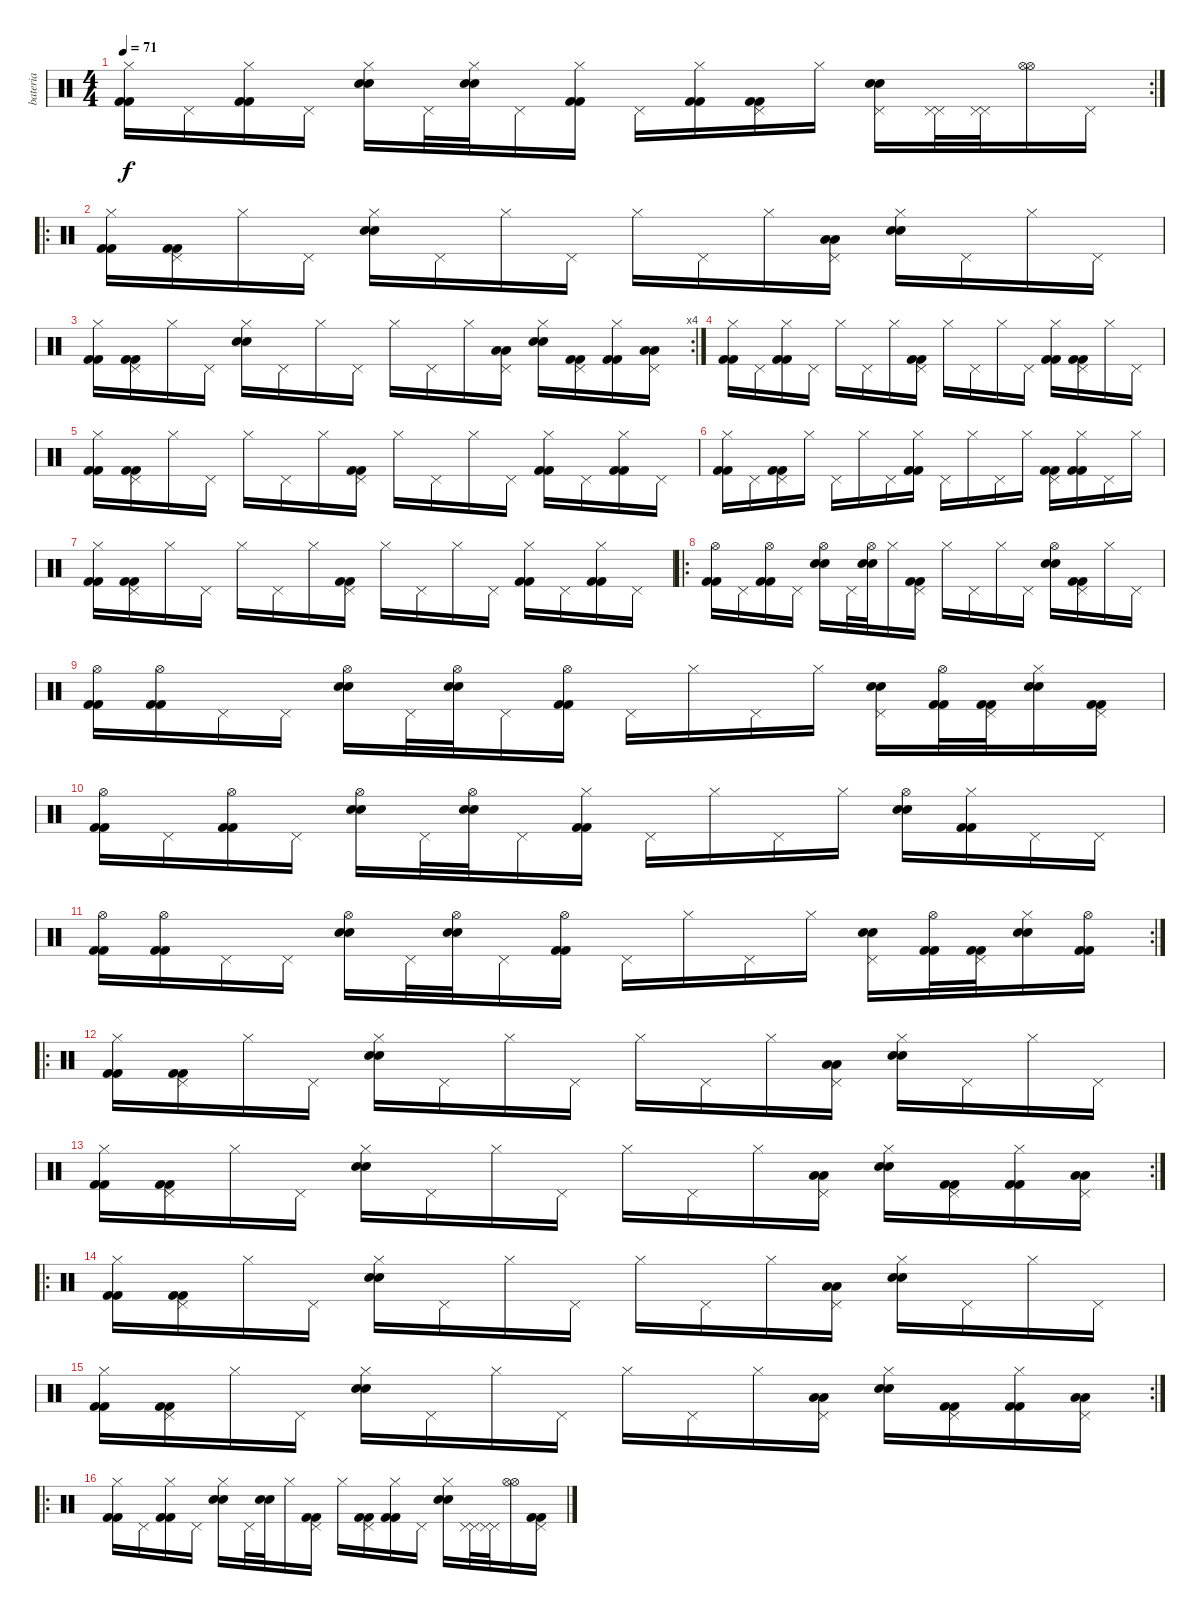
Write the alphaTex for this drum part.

\track ("bateria" "bateria") {instrument percussion}
\staff {score}
\articulation defaults
\rc 2
\ts (4 4)
\tempo 71
\clef neutral
\ks c
("Hi-Hat (closed)" "Kick (hit) 2" "Kick (hit) 2").16{dy f} "Pedal Hi-Hat (hit)".16 ("Hi-Hat (closed)" "Kick (hit) 2" "Kick (hit) 2").16 "Pedal Hi-Hat (hit)".16 ("Hi-Hat (closed)" "Electric Snare (hit)" "Electric Snare (hit)").16 "Pedal Hi-Hat (hit)".32 ("Hi-Hat (closed)" "Electric Snare (hit)" "Electric Snare (hit)").32 "Pedal Hi-Hat (hit)".16 ("Hi-Hat (closed)" "Kick (hit) 2" "Kick (hit) 2").16 "Pedal Hi-Hat (hit)".16 ("Hi-Hat (closed)" "Kick (hit) 2" "Kick (hit) 2").16 ("Pedal Hi-Hat (hit)" "Kick (hit) 2" "Kick (hit) 2").16 "Hi-Hat (closed)".16 ("Pedal Hi-Hat (hit)" "Electric Snare (hit)" "Electric Snare (hit)").16 ("Pedal Hi-Hat (hit)" "Pedal Hi-Hat (hit)").32 ("Pedal Hi-Hat (hit)" "Pedal Hi-Hat (hit)").32 ("Hi-Hat (open)" "Hi-Hat (open)").16 "Pedal Hi-Hat (hit)".16 |
\ro
("Hi-Hat (closed)" "Kick (hit) 2" "Kick (hit) 2").16 ("Pedal Hi-Hat (hit)" "Kick (hit) 2" "Kick (hit) 2").16 "Hi-Hat (closed)".16 "Pedal Hi-Hat (hit)".16 ("Hi-Hat (closed)" "Electric Snare (hit)" "Electric Snare (hit)").16 "Pedal Hi-Hat (hit)".16 "Hi-Hat (closed)".16 "Pedal Hi-Hat (hit)".16 "Hi-Hat (closed)".16 "Pedal Hi-Hat (hit)".16 "Hi-Hat (closed)".16 ("Pedal Hi-Hat (hit)" "Low Tom (hit)" "Low Tom (hit)").16 ("Hi-Hat (closed)" "Electric Snare (hit)" "Electric Snare (hit)").16 "Pedal Hi-Hat (hit)".16 "Hi-Hat (closed)".16 "Pedal Hi-Hat (hit)".16 |
\rc 4
("Hi-Hat (closed)" "Kick (hit) 2" "Kick (hit) 2").16 ("Pedal Hi-Hat (hit)" "Kick (hit) 2" "Kick (hit) 2").16 "Hi-Hat (closed)".16 "Pedal Hi-Hat (hit)".16 ("Hi-Hat (closed)" "Electric Snare (hit)" "Electric Snare (hit)").16 "Pedal Hi-Hat (hit)".16 "Hi-Hat (closed)".16 "Pedal Hi-Hat (hit)".16 "Hi-Hat (closed)".16 "Pedal Hi-Hat (hit)".16 "Hi-Hat (closed)".16 ("Pedal Hi-Hat (hit)" "Low Tom (hit)" "Low Tom (hit)").16 ("Hi-Hat (closed)" "Electric Snare (hit)" "Electric Snare (hit)").16 ("Pedal Hi-Hat (hit)" "Kick (hit) 2" "Kick (hit) 2").16 ("Hi-Hat (closed)" "Kick (hit) 2" "Kick (hit) 2").16 ("Pedal Hi-Hat (hit)" "Low Tom (hit)" "Low Tom (hit)").16 |
("Hi-Hat (closed)" "Kick (hit) 2" "Kick (hit) 2").16 "Pedal Hi-Hat (hit)".16 ("Hi-Hat (closed)" "Kick (hit) 2" "Kick (hit) 2").16 "Pedal Hi-Hat (hit)".16 "Hi-Hat (closed)".16 "Pedal Hi-Hat (hit)".16 "Hi-Hat (closed)".16 ("Pedal Hi-Hat (hit)" "Kick (hit) 2" "Kick (hit) 2").16 "Hi-Hat (closed)".16 "Pedal Hi-Hat (hit)".16 "Hi-Hat (closed)".16 "Pedal Hi-Hat (hit)".16 ("Hi-Hat (closed)" "Kick (hit) 2" "Kick (hit) 2").16 ("Pedal Hi-Hat (hit)" "Kick (hit) 2" "Kick (hit) 2").16 "Hi-Hat (closed)".16 "Pedal Hi-Hat (hit)".16 |
("Hi-Hat (closed)" "Kick (hit) 2" "Kick (hit) 2").16 ("Pedal Hi-Hat (hit)" "Kick (hit) 2" "Kick (hit) 2").16 "Hi-Hat (closed)".16 "Pedal Hi-Hat (hit)".16 "Hi-Hat (closed)".16 "Pedal Hi-Hat (hit)".16 "Hi-Hat (closed)".16 ("Pedal Hi-Hat (hit)" "Kick (hit) 2" "Kick (hit) 2").16 "Hi-Hat (closed)".16 "Pedal Hi-Hat (hit)".16 "Hi-Hat (closed)".16 "Pedal Hi-Hat (hit)".16 ("Hi-Hat (closed)" "Kick (hit) 2" "Kick (hit) 2").16 "Pedal Hi-Hat (hit)".16 ("Hi-Hat (closed)" "Kick (hit) 2" "Kick (hit) 2").16 "Pedal Hi-Hat (hit)".16 |
("Hi-Hat (closed)" "Kick (hit) 2" "Kick (hit) 2").16 "Pedal Hi-Hat (hit)".16 ("Pedal Hi-Hat (hit)" "Kick (hit) 2" "Kick (hit) 2").16 "Hi-Hat (closed)".16 "Pedal Hi-Hat (hit)".16 "Hi-Hat (closed)".16 "Pedal Hi-Hat (hit)".16 ("Hi-Hat (closed)" "Kick (hit) 2" "Kick (hit) 2").16 "Pedal Hi-Hat (hit)".16 "Hi-Hat (closed)".16 "Pedal Hi-Hat (hit)".16 "Hi-Hat (closed)".16 ("Pedal Hi-Hat (hit)" "Kick (hit) 2" "Kick (hit) 2").16 ("Hi-Hat (closed)" "Kick (hit) 2" "Kick (hit) 2").16 "Pedal Hi-Hat (hit)".16 "Hi-Hat (closed)".16 |
("Hi-Hat (closed)" "Kick (hit) 2" "Kick (hit) 2").16 ("Pedal Hi-Hat (hit)" "Kick (hit) 2" "Kick (hit) 2").16 "Hi-Hat (closed)".16 "Pedal Hi-Hat (hit)".16 "Hi-Hat (closed)".16 "Pedal Hi-Hat (hit)".16 "Hi-Hat (closed)".16 ("Pedal Hi-Hat (hit)" "Kick (hit) 2" "Kick (hit) 2").16 "Hi-Hat (closed)".16 "Pedal Hi-Hat (hit)".16 "Hi-Hat (closed)".16 "Pedal Hi-Hat (hit)".16 ("Hi-Hat (closed)" "Kick (hit) 2" "Kick (hit) 2").16 "Pedal Hi-Hat (hit)".16 ("Hi-Hat (closed)" "Kick (hit) 2" "Kick (hit) 2").16 "Pedal Hi-Hat (hit)".16 |
\ro
("Hi-Hat (open)" "Kick (hit) 2" "Kick (hit) 2").16 "Pedal Hi-Hat (hit)".16 ("Hi-Hat (open)" "Kick (hit) 2" "Kick (hit) 2").16 "Pedal Hi-Hat (hit)".16 ("Hi-Hat (open)" "Electric Snare (hit)" "Electric Snare (hit)").16 "Pedal Hi-Hat (hit)".32 ("Hi-Hat (open)" "Electric Snare (hit)" "Electric Snare (hit)").32 "Hi-Hat (closed)".16 ("Pedal Hi-Hat (hit)" "Kick (hit) 2" "Kick (hit) 2").16 "Hi-Hat (closed)".16 "Pedal Hi-Hat (hit)".16 "Hi-Hat (closed)".16 "Pedal Hi-Hat (hit)".16 ("Hi-Hat (open)" "Electric Snare (hit)" "Electric Snare (hit)").16 ("Pedal Hi-Hat (hit)" "Kick (hit) 2" "Kick (hit) 2").16 "Hi-Hat (closed)".16 "Pedal Hi-Hat (hit)".16 |
("Hi-Hat (open)" "Kick (hit) 2" "Kick (hit) 2").16 ("Hi-Hat (open)" "Kick (hit) 2" "Kick (hit) 2").16 "Pedal Hi-Hat (hit)".16 "Pedal Hi-Hat (hit)".16 ("Hi-Hat (open)" "Electric Snare (hit)" "Electric Snare (hit)").16 "Pedal Hi-Hat (hit)".32 ("Hi-Hat (open)" "Electric Snare (hit)" "Electric Snare (hit)").32 "Pedal Hi-Hat (hit)".16 ("Hi-Hat (open)" "Kick (hit) 2" "Kick (hit) 2").16 "Pedal Hi-Hat (hit)".16 "Hi-Hat (closed)".16 "Pedal Hi-Hat (hit)".16 "Hi-Hat (closed)".16 ("Pedal Hi-Hat (hit)" "Electric Snare (hit)" "Electric Snare (hit)").16 ("Hi-Hat (open)" "Kick (hit) 2" "Kick (hit) 2").32 ("Pedal Hi-Hat (hit)" "Kick (hit) 2" "Kick (hit) 2").32 ("Hi-Hat (closed)" "Electric Snare (hit)" "Electric Snare (hit)").16 ("Pedal Hi-Hat (hit)" "Kick (hit) 2" "Kick (hit) 2").16 |
("Hi-Hat (open)" "Kick (hit) 2" "Kick (hit) 2").16 "Pedal Hi-Hat (hit)".16 ("Hi-Hat (open)" "Kick (hit) 2" "Kick (hit) 2").16 "Pedal Hi-Hat (hit)".16 ("Hi-Hat (open)" "Electric Snare (hit)" "Electric Snare (hit)").16 "Pedal Hi-Hat (hit)".32 ("Hi-Hat (open)" "Electric Snare (hit)" "Electric Snare (hit)").32 "Pedal Hi-Hat (hit)".16 ("Hi-Hat (closed)" "Kick (hit) 2" "Kick (hit) 2").16 "Pedal Hi-Hat (hit)".16 "Hi-Hat (closed)".16 "Pedal Hi-Hat (hit)".16 "Hi-Hat (closed)".16 ("Hi-Hat (open)" "Electric Snare (hit)" "Electric Snare (hit)").16 ("Hi-Hat (closed)" "Kick (hit) 2" "Kick (hit) 2").16 "Pedal Hi-Hat (hit)".16 "Pedal Hi-Hat (hit)".16 |
\rc 2
("Hi-Hat (open)" "Kick (hit) 2" "Kick (hit) 2").16 ("Hi-Hat (open)" "Kick (hit) 2" "Kick (hit) 2").16 "Pedal Hi-Hat (hit)".16 "Pedal Hi-Hat (hit)".16 ("Hi-Hat (open)" "Electric Snare (hit)" "Electric Snare (hit)").16 "Pedal Hi-Hat (hit)".32 ("Hi-Hat (open)" "Electric Snare (hit)" "Electric Snare (hit)").32 "Pedal Hi-Hat (hit)".16 ("Hi-Hat (open)" "Kick (hit) 2" "Kick (hit) 2").16 "Pedal Hi-Hat (hit)".16 "Hi-Hat (closed)".16 "Pedal Hi-Hat (hit)".16 "Hi-Hat (closed)".16 ("Pedal Hi-Hat (hit)" "Electric Snare (hit)" "Electric Snare (hit)").16 ("Hi-Hat (open)" "Kick (hit) 2" "Kick (hit) 2").32 ("Pedal Hi-Hat (hit)" "Kick (hit) 2" "Kick (hit) 2").32 ("Hi-Hat (closed)" "Electric Snare (hit)" "Electric Snare (hit)").16 ("Hi-Hat (open)" "Kick (hit) 2" "Kick (hit) 2").16 |
\ro
("Hi-Hat (closed)" "Kick (hit) 2" "Kick (hit) 2").16 ("Pedal Hi-Hat (hit)" "Kick (hit) 2" "Kick (hit) 2").16 "Hi-Hat (closed)".16 "Pedal Hi-Hat (hit)".16 ("Hi-Hat (closed)" "Electric Snare (hit)" "Electric Snare (hit)").16 "Pedal Hi-Hat (hit)".16 "Hi-Hat (closed)".16 "Pedal Hi-Hat (hit)".16 "Hi-Hat (closed)".16 "Pedal Hi-Hat (hit)".16 "Hi-Hat (closed)".16 ("Pedal Hi-Hat (hit)" "Low Tom (hit)" "Low Tom (hit)").16 ("Hi-Hat (closed)" "Electric Snare (hit)" "Electric Snare (hit)").16 "Pedal Hi-Hat (hit)".16 "Hi-Hat (closed)".16 "Pedal Hi-Hat (hit)".16 |
\rc 2
("Hi-Hat (closed)" "Kick (hit) 2" "Kick (hit) 2").16 ("Pedal Hi-Hat (hit)" "Kick (hit) 2" "Kick (hit) 2").16 "Hi-Hat (closed)".16 "Pedal Hi-Hat (hit)".16 ("Hi-Hat (closed)" "Electric Snare (hit)" "Electric Snare (hit)").16 "Pedal Hi-Hat (hit)".16 "Hi-Hat (closed)".16 "Pedal Hi-Hat (hit)".16 "Hi-Hat (closed)".16 "Pedal Hi-Hat (hit)".16 "Hi-Hat (closed)".16 ("Pedal Hi-Hat (hit)" "Low Tom (hit)" "Low Tom (hit)").16 ("Hi-Hat (closed)" "Electric Snare (hit)" "Electric Snare (hit)").16 ("Pedal Hi-Hat (hit)" "Kick (hit) 2" "Kick (hit) 2").16 ("Hi-Hat (closed)" "Kick (hit) 2" "Kick (hit) 2").16 ("Pedal Hi-Hat (hit)" "Low Tom (hit)" "Low Tom (hit)").16 |
\ro
("Hi-Hat (closed)" "Kick (hit) 2" "Kick (hit) 2").16 ("Pedal Hi-Hat (hit)" "Kick (hit) 2" "Kick (hit) 2").16 "Hi-Hat (closed)".16 "Pedal Hi-Hat (hit)".16 ("Hi-Hat (closed)" "Electric Snare (hit)" "Electric Snare (hit)").16 "Pedal Hi-Hat (hit)".16 "Hi-Hat (closed)".16 "Pedal Hi-Hat (hit)".16 "Hi-Hat (closed)".16 "Pedal Hi-Hat (hit)".16 "Hi-Hat (closed)".16 ("Pedal Hi-Hat (hit)" "Low Tom (hit)" "Low Tom (hit)").16 ("Hi-Hat (closed)" "Electric Snare (hit)" "Electric Snare (hit)").16 "Pedal Hi-Hat (hit)".16 "Hi-Hat (closed)".16 "Pedal Hi-Hat (hit)".16 |
\rc 2
("Hi-Hat (closed)" "Kick (hit) 2" "Kick (hit) 2").16 ("Pedal Hi-Hat (hit)" "Kick (hit) 2" "Kick (hit) 2").16 "Hi-Hat (closed)".16 "Pedal Hi-Hat (hit)".16 ("Hi-Hat (closed)" "Electric Snare (hit)" "Electric Snare (hit)").16 "Pedal Hi-Hat (hit)".16 "Hi-Hat (closed)".16 "Pedal Hi-Hat (hit)".16 "Hi-Hat (closed)".16 "Pedal Hi-Hat (hit)".16 "Hi-Hat (closed)".16 ("Pedal Hi-Hat (hit)" "Low Tom (hit)" "Low Tom (hit)").16 ("Hi-Hat (closed)" "Electric Snare (hit)" "Electric Snare (hit)").16 ("Pedal Hi-Hat (hit)" "Kick (hit) 2" "Kick (hit) 2").16 ("Hi-Hat (closed)" "Kick (hit) 2" "Kick (hit) 2").16 ("Pedal Hi-Hat (hit)" "Low Tom (hit)" "Low Tom (hit)").16 |
\ro
("Hi-Hat (closed)" "Kick (hit) 2" "Kick (hit) 2").16 "Pedal Hi-Hat (hit)".16 ("Hi-Hat (closed)" "Kick (hit) 2" "Kick (hit) 2").16 "Pedal Hi-Hat (hit)".16 ("Hi-Hat (closed)" "Electric Snare (hit)" "Electric Snare (hit)").16 "Pedal Hi-Hat (hit)".32 ("Electric Snare (hit)" "Electric Snare (hit)").32 "Hi-Hat (closed)".16 ("Pedal Hi-Hat (hit)" "Kick (hit) 2" "Kick (hit) 2").16 "Hi-Hat (closed)".16 ("Pedal Hi-Hat (hit)" "Kick (hit) 2" "Kick (hit) 2").16 ("Hi-Hat (closed)" "Kick (hit) 2" "Kick (hit) 2").16 "Pedal Hi-Hat (hit)".16 ("Hi-Hat (closed)" "Electric Snare (hit)" "Electric Snare (hit)").16 ("Pedal Hi-Hat (hit)" "Pedal Hi-Hat (hit)").32 ("Pedal Hi-Hat (hit)" "Pedal Hi-Hat (hit)").32 ("Hi-Hat (open)" "Hi-Hat (open)").16 ("Pedal Hi-Hat (hit)" "Kick (hit) 2" "Kick (hit) 2").16
